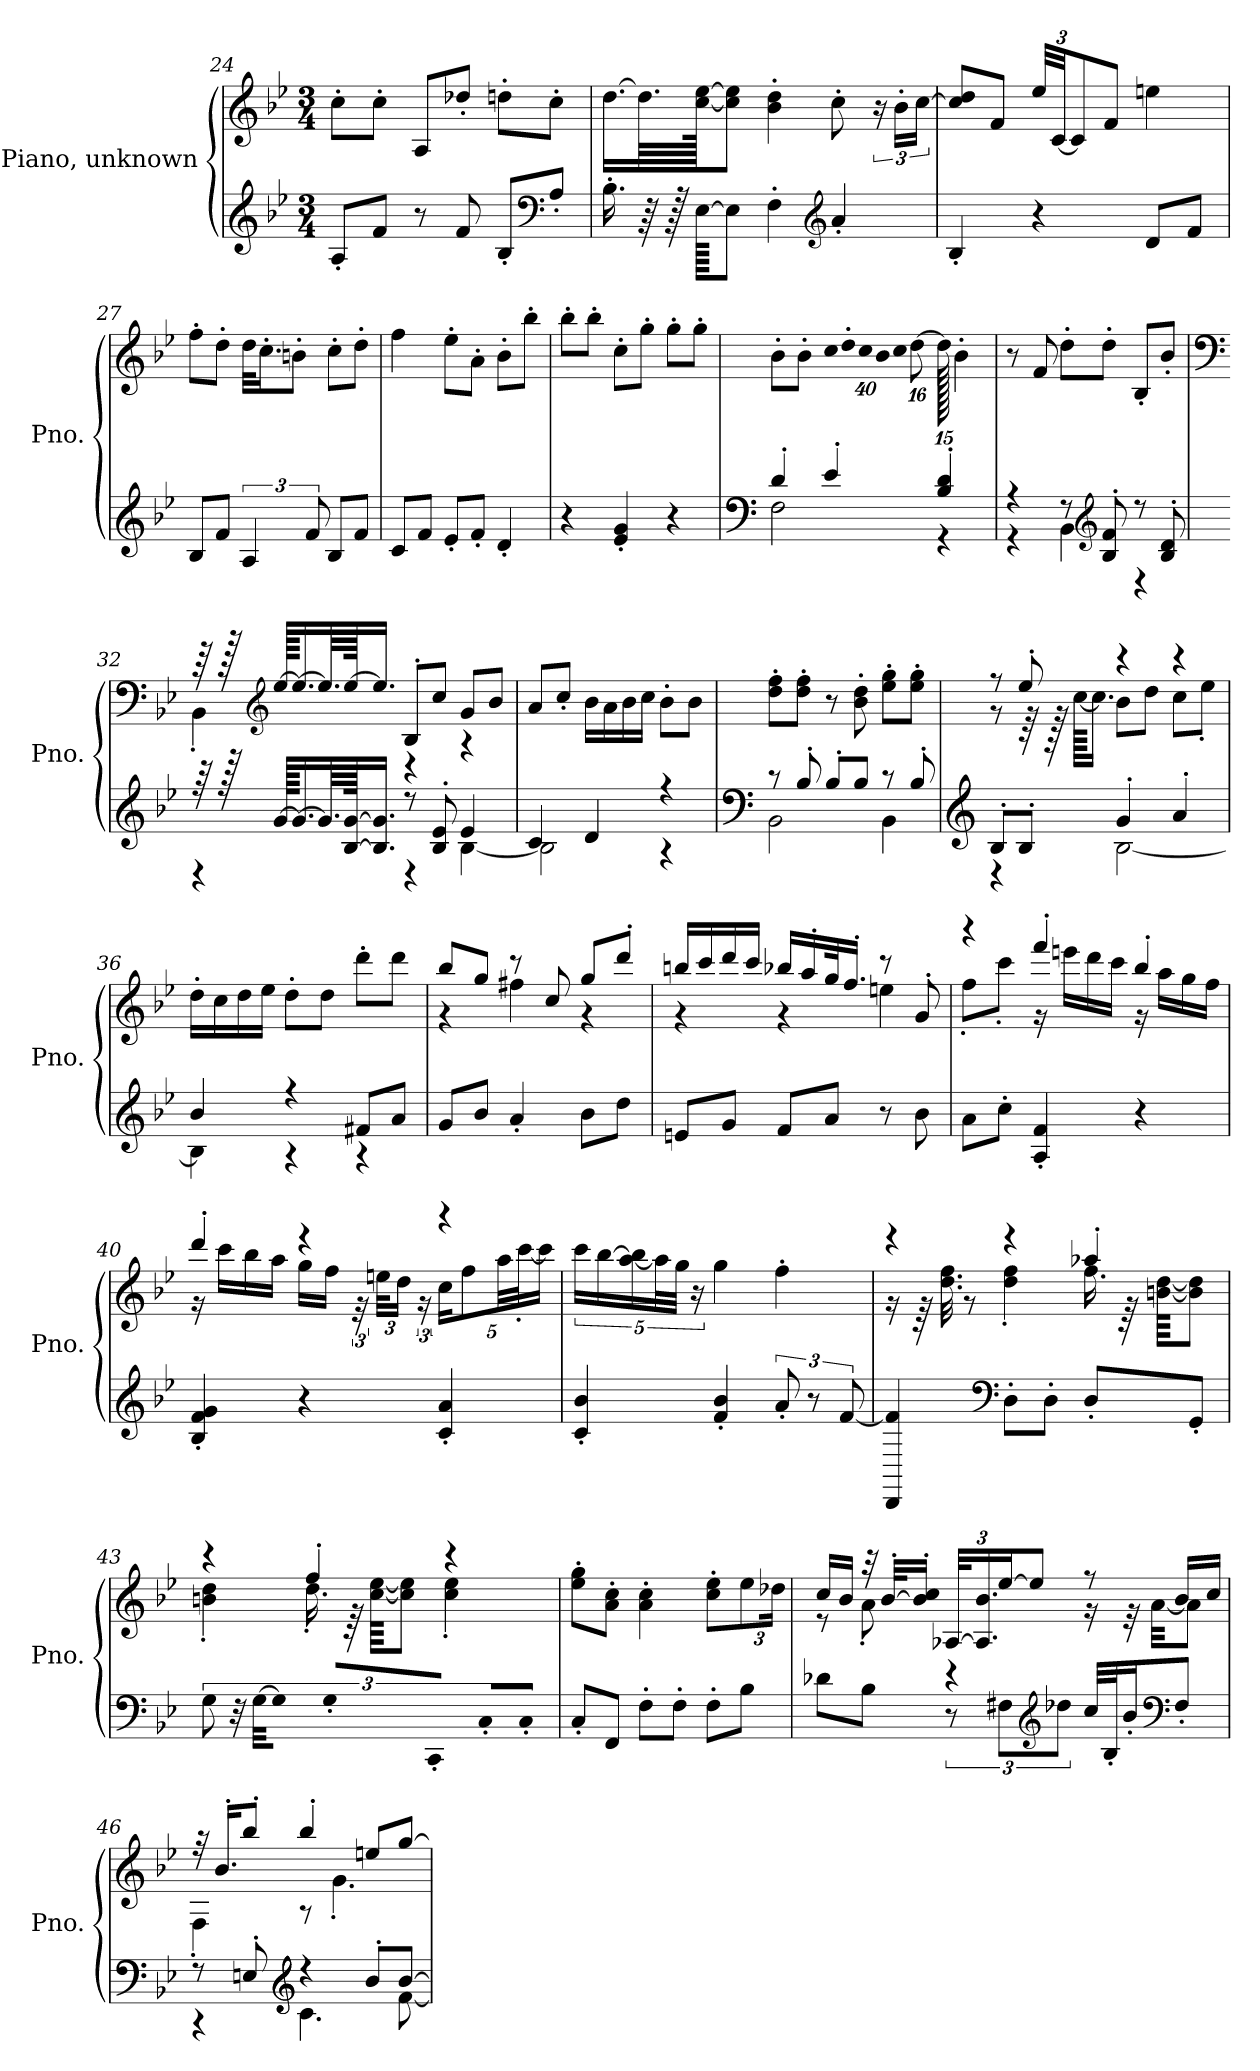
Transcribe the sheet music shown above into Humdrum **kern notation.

**kern	**kern
*part1	*part1
*staff2	*staff1
*I"Piano, unknown	*
*I'Pno.	*
*clefG2	*clefG2
*k[b-e-]	*k[b-e-]
*M3/4	*M3/4
=24	=24
8A'/L	8cc'\L
8f/J	8cc'\J
8r	8A/L
8f/	8dd-X'/J
8B-'/L	8ddn'\L
*clefF4	*
8A'/J	8cc'\J
!!LO:LB:g=z
=25	=25
16.B-'\	[16.dd\LL
64r	64.dd\LL]
128r	.
[128E-\KKKKL	[128cc\ [128ee-\JJJK
8E-\J]	8cc\] 8ee-\]J
4F'\	4b-\' 4dd\'
*clefG2	*
4a'/	8cc'\
.	24r
.	24b-'\LL
.	[24cc\JJ
=26	=26
4B-'/	8cc/] 8dd/L
.	8f/J
*	*Xbrackettup
4r	48ee-/LLL
.	[48c/JJ
.	12c/]
.	8f/J
8d/L	4een\
8f/J	.
=27	=27
8B-/L	8ff'\L
8f/J	8dd'\J
6A/	32dd\KLL
.	16.cc'\J
.	8bn'\J
12f/	.
8B-/L	8cc'\L
8f/J	8dd'\J
=28	=28
8c/L	4ff\
8f/J	.
8e-'/L	8ee-'\L
8f'/J	8a'\J
4d'/	8b-'\L
.	8bb-'\J
!!LO:LB:g=z
=29	=29
4r	8bb-'\L
.	8bb-'\J
4e-/' 4g/'	8cc'\L
.	8gg'\J
4r	8gg'\L
.	8gg'\J
=30	=30
*clefF4	*
*^	*
4d'/	2F\	8b-'\L
.	.	8b-'\J
!	!	!LO:N:vis=32
4e-'/	.	640%23cc\LLL
!	!	!LO:N:vis=32
.	.	640%23dd'\
!	!	!LO:N:vis=32
.	.	640%23cc\
!	!	!LO:N:vis=32
.	.	640%23b-\
!	!	!LO:N:vis=32
.	.	640%23cc\J
.	.	[128%9dd\
4B-/' 4d/'	4r	960dd\]
.	.	4b-'\
960ryy	960ryy	.
=31	=31	=31
4r	4r	8r
.	.	8f/
8r	4BB-\	8dd'\L
*clefG2	*	*
8B-/' 8f/'	.	8dd'\J
8r	4r	8B-'/L
8B-/' 8d/'	.	8b-'/J
!!LO:LB:g=z
=32	=32	=32
*	*	*clefF4
*	*	*^
64r	4r	64r	4BB-'\
128r	.	128r	.
*	*	*clefG2	*
[128g/KKKLL	.	[128ee-/KKKLL	.
16.g/_	.	16.ee-/_	.
64.g/LL]	.	64.ee-/LL]	.
[128B-/ [128g/JJK	.	[128ee-/JJK	.
16.B-/] 16.g/]JJ	.	16.ee-/JJ]	.
8r	4r	8B-'/L	4r
8B-/' 8e-/'	.	8cc/J	.
4e-/	[4B-\	8g/L	4r
.	.	8b-/J	.
*	*	*v	*v
=33	=33	=33
4c/	2B-\]	8a/L
.	.	8cc'/J
4d/	.	16b-\LL
.	.	16a\
.	.	16b-\
.	.	16cc\JJ
4r	4r	8b-'\L
.	.	8b-\J
=34	=34	=34
*clefF4	*	*
8r	2BB-\	8dd\' 8ff\'L
8B-'/	.	8dd\' 8ff\'J
8B-'/L	.	8r
8B-/J	.	8b-\' 8dd\'
8r	4BB-\	8ee-\' 8gg\'L
8B-'/	.	8ee-\' 8gg\'J
!!LO:LB:g=z
=35	=35	=35
*clefG2	*	*
*	*	*^
8B-'/L	4r	8r	8r
8B-'/J	.	8ee-'/	64r
.	.	.	128r
.	.	.	[128cc\KKKLL
.	.	.	16.cc\JJ]
4g'/	[2B-\	4r	8b-\L
.	.	.	8dd\J
4a'/	.	4r	8cc\L
.	.	.	8ee-'\J
*	*	*v	*v
=36	=36	=36
4b-/	4B-\]	16dd'\LL
.	.	16cc\
.	.	16dd\
.	.	16ee-\JJ
4r	4r	8dd'\L
.	.	8dd\J
8f#X/L	4r	8ddd'\L
8a/J	.	8ddd\J
*v	*v	*
=37	=37
*	*^
8g/L	8bb-/L	4r
8b-/J	8gg/J	.
4a'/	8r	4ff#X\
.	8cc/	.
8b-\L	8gg/L	4r
8dd\J	8ddd'/J	.
=38	=38	=38
8en/L	16bbn/LL	4r
.	16ccc/	.
8g/J	16ddd/	.
.	16ccc/JJ	.
8f/L	16bb-X/LL	4r
.	16aa'/	.
8a/J	32gg/K	.
.	16.ff'/JJ	.
8r	8r	4een\
8b-\	8g'/	.
!!LO:LB:g=z	!!
=39	=39	=39
8a\L	4r	8ff'\L
8cc'\J	.	8ccc'\J
4A/' 4f/'	4fff'/	16r
.	.	16eeen\LL
.	.	16ddd\
.	.	16ccc\JJ
4r	4bb-'/	16r
.	.	16aa\LL
.	.	16gg\
.	.	16ff\JJ
=40	=40	=40
4B-/' 4f/' 4g/'	4ddd'/	16r
.	.	16ccc\LL
.	.	16bb-\
.	.	16aa\JJ
4r	4r	16gg\LL
.	.	16ff\JJ
*	*	*brackettup
.	.	48r
.	.	48een\KLL
.	.	24dd\JJ
.	.	24r
*	*	*Xbrackettup
4c/' 4a/'	4r	20cc\KL
.	.	10ff\
.	.	40aa\LL
.	.	[40ccc'\J
.	.	20ccc\JJ]
*	*v	*v
=41	=41
*	*brackettup
4c/' 4b-/'	20ccc\LL
.	[20bb-\
.	[20aa\ 20bb-\]
.	40aa\L]
.	40gg\JJJ
.	20r
4f/' 4b-/'	4gg\
12a'/	4ff'\
12r	.
[12f/	.
!!LO:PB:g=z
=42	=42
*	*^
4DD/ 4f/]	4r	16r
.	.	64r
.	.	32.dd\ 32.ff\
.	.	8r
*clefF4	*	*
8D'\L	4r	4dd\' 4ff\'
8D'\J	.	.
8D'/L	4aa-X'/	16.ff\
.	.	64r
.	.	[64bn\ [64dd\KKKL
8GG'/J	.	8b\] 8dd\]J
=43	=43	=43
12G\	4r	4bn\' 4dd\'
48r	.	.
[48G\KKL	.	.
8G\J]	.	.
8G'/L	4ff'/	16.dd'\
.	.	64r
.	.	[64cc\ [64ee-\KKKL
8CC'/J	.	8cc\] 8ee-\]J
8C'/L	4r	4cc\' 4ee-\'
8C'/J	.	.
*	*v	*v
=44	=44
8C'/L	8ee-\' 8gg\'L
8FF/J	8a\' 8cc\'J
8F'\L	4a\' 4cc\'
8F'\J	.
8F'\L	8cc\' 8ee-\'L
*	*Xbrackettup
8B-\J	12ee-\
.	24dd-X\Jk
!!LO:LB:g=z
=45	=45
*	*^
8d-X\L	16cc/LL	8r
.	16b-/JJ	.
8B-\J	32r	8a'\
.	[32b-'/KLL	.
.	16b-/]' 16cc/'JJ	.
12r	[48A-X/KLL	4r
.	24.A-/] 24.b-/	.
12F#X\L	[24ee-/J	.
.	8ee-/J]	.
*clefG2	*	*
12dd-X\J	.	.
32cc/LLL	8r	16r
32B-'/J	.	.
16b-'/J	.	32r
.	.	[32a\KKL
*clefF4	*	*
8F#'/J	16b-/LL	8a\J]
.	16cc/JJ	.
=46	=46	=46
*^	*	*
8r	4r	32r	4F'\
.	.	16.b-'/KL	.
8En'/	.	8bb-'/J	.
*clefG2	*	*	*
4r	4.c\	4bb-'/	8r
.	.	.	4.g'\
8b-'/L	.	8een/L	.
[8b-/J	[8f\	[8gg/J	.
*v	*v	*	*
*	*v	*v
=	=
*-	*-
